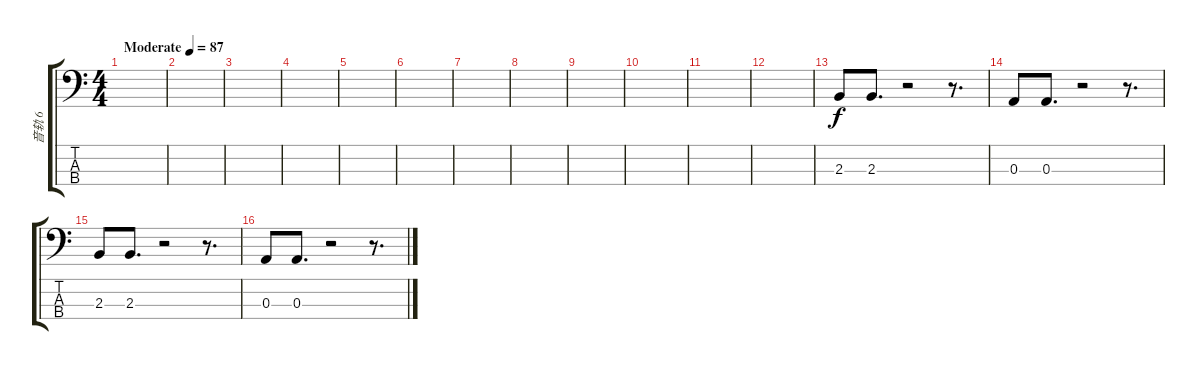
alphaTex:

\track ("音轨 6" "音轨 6") {instrument electricbassfinger}
\staff {score tabs}
\tuning (G2 D2 A1 E1) {hide}
\ts (4 4)
\tempo (87 "Moderate")
\clef f4
\ks c
|
|
|
|
|
|
|
|
|
|
|
|
2.3.8 2.3.8{d} r.2 r.8{d} |
0.3.8 0.3.8{d} r.2 r.8{d} |
2.3.8 2.3.8{d} r.2 r.8{d} |
0.3.8 0.3.8{d} r.2 r.8{d}
